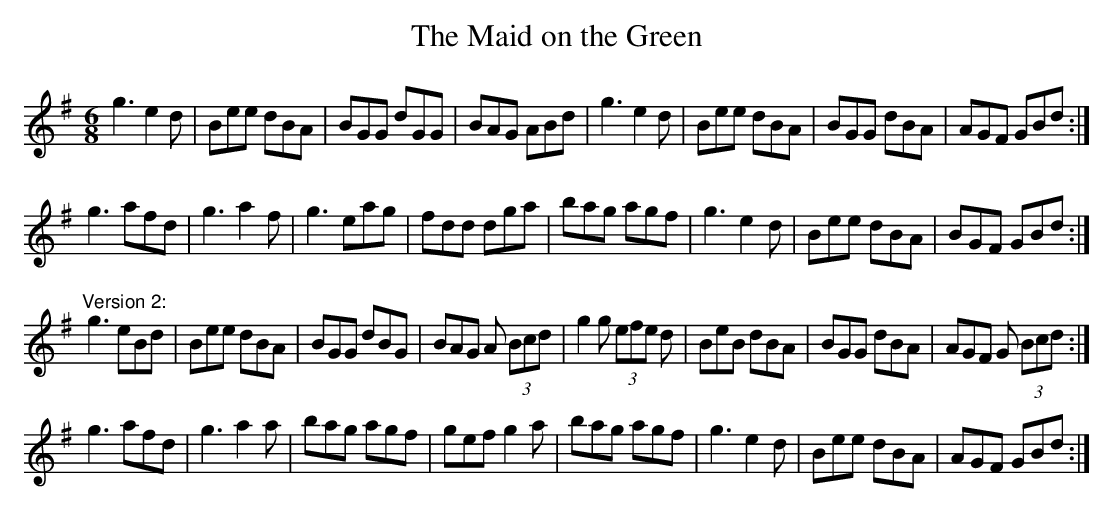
X:1
T:Maid on the Green, The
M:6/8
K:G
g3 e2d|Bee dBA|BGG dGG|BAG ABd|g3 e2d|Bee dBA|BGG dBA|AGF GBd:|
g3 afd|g3 a2f|g3 eag|fdd dga|bag agf|g3 e2d|Bee dBA|BGF GBd:|
"Version 2:"
g3 eBd|Bee dBA|BGG dBG|BAG A (3Bcd|g2g (3efe d|BeB dBA|BGG dBA|AGF G (3Bcd:|
g3 afd|g3 a2a|bag agf|gef g2a|bag agf|g3 e2d|Bee dBA|AGF GBd:|
